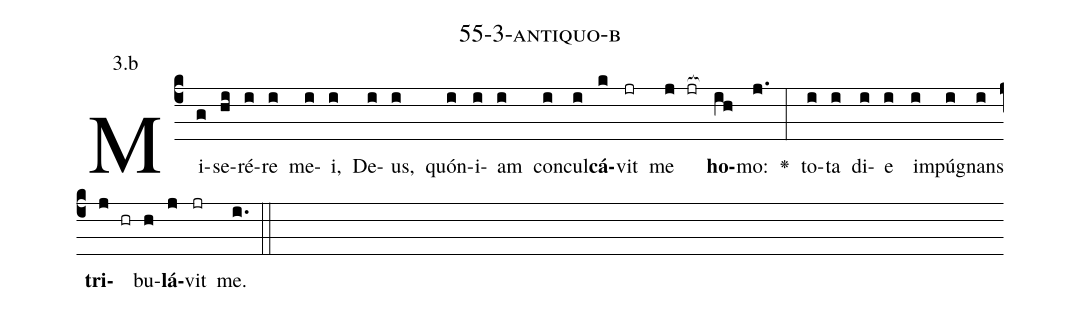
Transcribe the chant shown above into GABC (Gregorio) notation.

name: 55-3-antiquo-b;
annotation: 3.b;
%%
(c4)Mi(g)se(hi)ré(i)re(i) me(i)i,(i) De(i)us,(i) quón(i)i(i)am(i) con(i)cul(i)<b>cá</b>(k)vit(jr) me(j jr[ocb:1{]) <b>ho</b>(ih[ocb:0}])mo:(j.) <v>\greheightstar</v>(:) to(i)ta(i) di(i)e(i) im(i)pú(i)gnans(i) <b>tri</b>(j hr)bu(h)<b>lá</b>(j)vit(jr) me.(i.) (::)


%E(i) u(i) o(j) u(h) a(j) e.(i.) (::)
